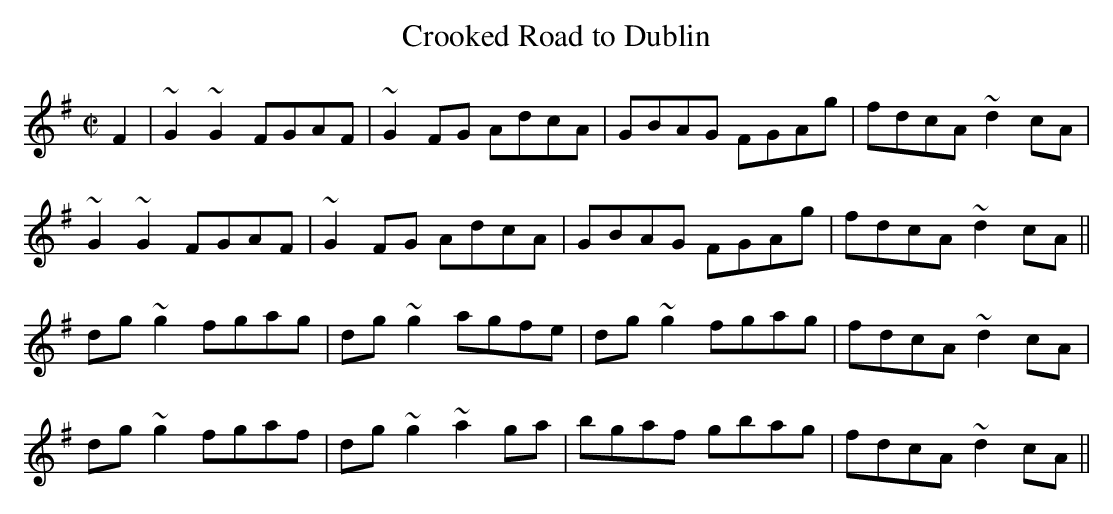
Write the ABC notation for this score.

X:1
T:Crooked Road to Dublin
E:10
M:C|
K:G
F2|~G2~G2 FGAF|~G2 FG AdcA|GBAG FGAg|fdcA ~d2 cA|
~G2 ~G2 FGAF|~G2 FG AdcA|GBAG FGAg|fdcA ~d2cA||
dg~g2 fgag|dg~g2 agfe|dg~g2 fgag|fdcA ~d2cA|
dg ~g2fgaf|dg ~g2 ~a2ga|bgaf gbag|fdcA ~d2cA||**
